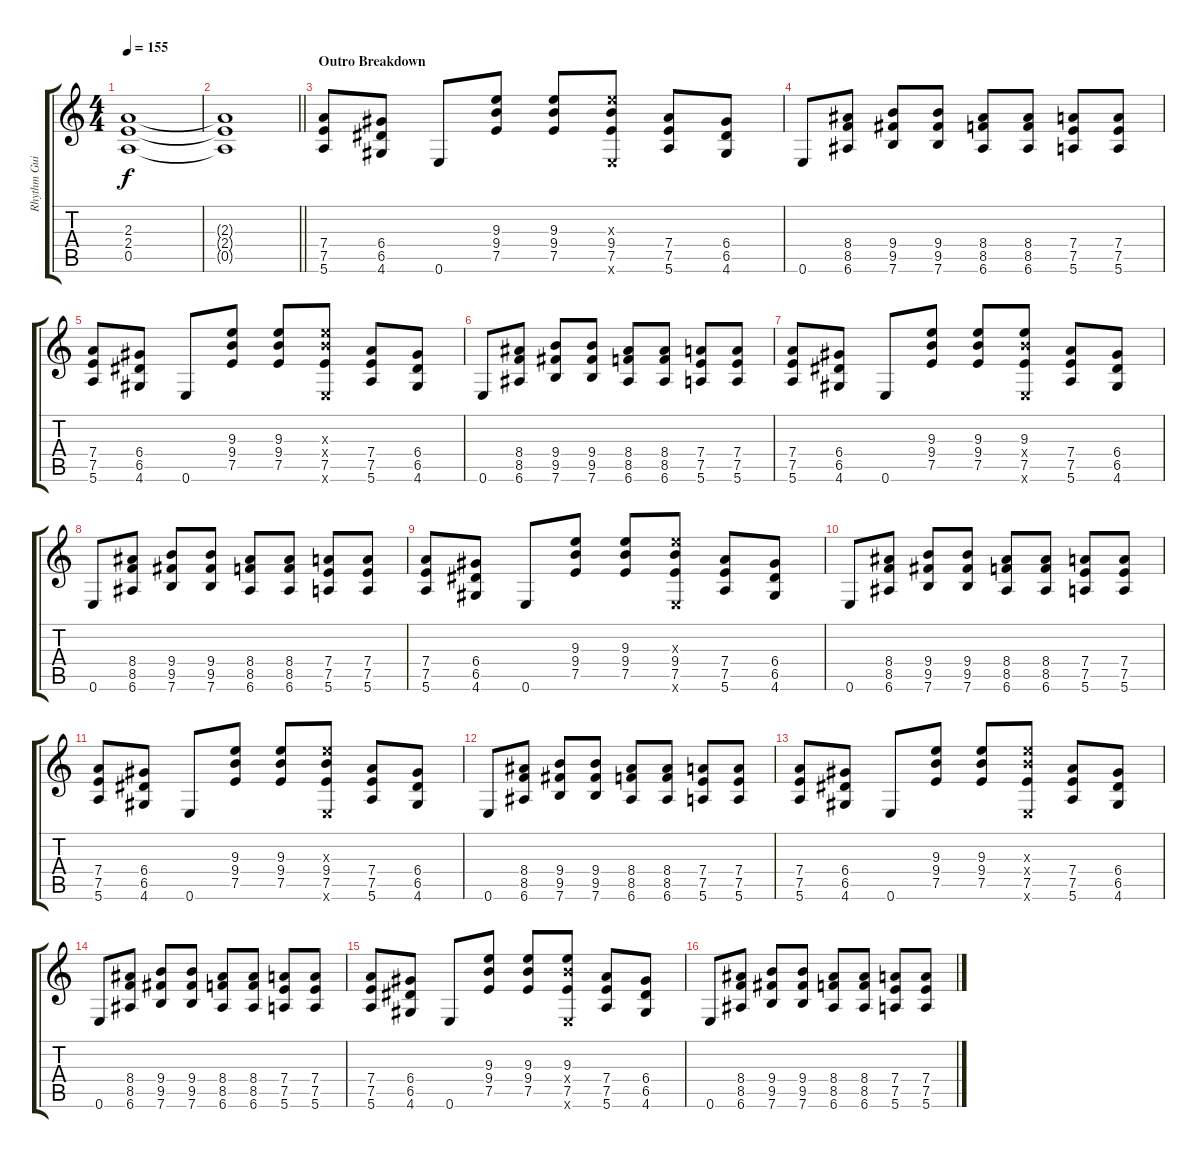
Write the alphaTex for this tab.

\track ("Rhythm Guitar Right (Tom)" "Rhythm Gui") {instrument distortionguitar}
\staff {score tabs}
\tuning (E4 B3 G3 D3 A2 E2) {hide}
\ts (4 4)
\tempo 155
\clef g2
\ks c
(2.3 2.4 0.5).1{dy f volume 0} |
\barLineRight lightlight
(2.3{t} 2.4{t} 0.5{t}).1 |
\section ("" "Outro Breakdown")
(7.4 7.5 5.6).8{volume 16} (6.4 6.5 4.6).8 0.6.8 (9.3 9.4 7.5).8 (9.3 9.4 7.5).8 (9.3{x} 9.4 7.5 0.6{x}).8 (7.4 7.5 5.6).8 (6.4 6.5 4.6).8 |
0.6.8 (8.4 8.5 6.6).8 (9.4 9.5 7.6).8 (9.4 9.5 7.6).8 (8.4 8.5 6.6).8 (8.4 8.5 6.6).8 (7.4 7.5 5.6).8 (7.4 7.5 5.6).8 |
(7.4 7.5 5.6).8 (6.4 6.5 4.6).8 0.6.8 (9.3 9.4 7.5).8 (9.3 9.4 7.5).8 (9.3{x} 9.4{x} 7.5 0.6{x}).8 (7.4 7.5 5.6).8 (6.4 6.5 4.6).8 |
0.6.8 (8.4 8.5 6.6).8 (9.4 9.5 7.6).8 (9.4 9.5 7.6).8 (8.4 8.5 6.6).8 (8.4 8.5 6.6).8 (7.4 7.5 5.6).8 (7.4 7.5 5.6).8 |
(7.4 7.5 5.6).8 (6.4 6.5 4.6).8 0.6.8 (9.3 9.4 7.5).8 (9.3 9.4 7.5).8 (9.3 9.4{x} 7.5 0.6{x}).8 (7.4 7.5 5.6).8 (6.4 6.5 4.6).8 |
0.6.8 (8.4 8.5 6.6).8 (9.4 9.5 7.6).8 (9.4 9.5 7.6).8 (8.4 8.5 6.6).8 (8.4 8.5 6.6).8 (7.4 7.5 5.6).8 (7.4 7.5 5.6).8 |
(7.4 7.5 5.6).8 (6.4 6.5 4.6).8 0.6.8 (9.3 9.4 7.5).8 (9.3 9.4 7.5).8 (9.3{x} 9.4 7.5 0.6{x}).8 (7.4 7.5 5.6).8 (6.4 6.5 4.6).8 |
0.6.8 (8.4 8.5 6.6).8 (9.4 9.5 7.6).8 (9.4 9.5 7.6).8 (8.4 8.5 6.6).8 (8.4 8.5 6.6).8 (7.4 7.5 5.6).8 (7.4 7.5 5.6).8 |
(7.4 7.5 5.6).8 (6.4 6.5 4.6).8 0.6.8 (9.3 9.4 7.5).8 (9.3 9.4 7.5).8 (9.3{x} 9.4 7.5 0.6{x}).8 (7.4 7.5 5.6).8 (6.4 6.5 4.6).8 |
0.6.8 (8.4 8.5 6.6).8 (9.4 9.5 7.6).8 (9.4 9.5 7.6).8 (8.4 8.5 6.6).8 (8.4 8.5 6.6).8 (7.4 7.5 5.6).8 (7.4 7.5 5.6).8 |
(7.4 7.5 5.6).8 (6.4 6.5 4.6).8 0.6.8 (9.3 9.4 7.5).8 (9.3 9.4 7.5).8 (9.3{x} 9.4{x} 7.5 0.6{x}).8 (7.4 7.5 5.6).8 (6.4 6.5 4.6).8 |
0.6.8 (8.4 8.5 6.6).8 (9.4 9.5 7.6).8 (9.4 9.5 7.6).8 (8.4 8.5 6.6).8 (8.4 8.5 6.6).8 (7.4 7.5 5.6).8 (7.4 7.5 5.6).8 |
(7.4 7.5 5.6).8 (6.4 6.5 4.6).8 0.6.8 (9.3 9.4 7.5).8 (9.3 9.4 7.5).8 (9.3 9.4{x} 7.5 0.6{x}).8 (7.4 7.5 5.6).8 (6.4 6.5 4.6).8 |
0.6.8 (8.4 8.5 6.6).8 (9.4 9.5 7.6).8 (9.4 9.5 7.6).8 (8.4 8.5 6.6).8 (8.4 8.5 6.6).8 (7.4 7.5 5.6).8 (7.4 7.5 5.6).8
